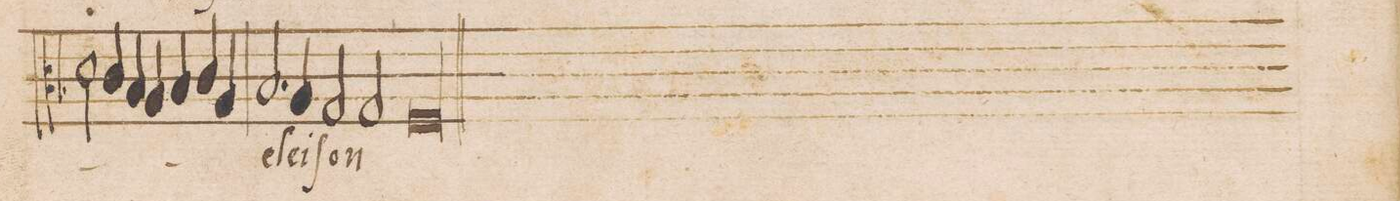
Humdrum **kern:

**kern	**text
*I"ALTVS	*
*clefC3	*
*k[b-]	*
*met(C|)	*
*M2/1	*
2d\	.
4c/	.
4B-/	.
4A/	.
4B-/	.
4c/	.
4A/	.
=39-	=39-
2.B-/	e-
4A/	.
2G/	-le-
2G,</	-i-
=40-	=40-
0Fl	-ſon
==	==
*-	*-
